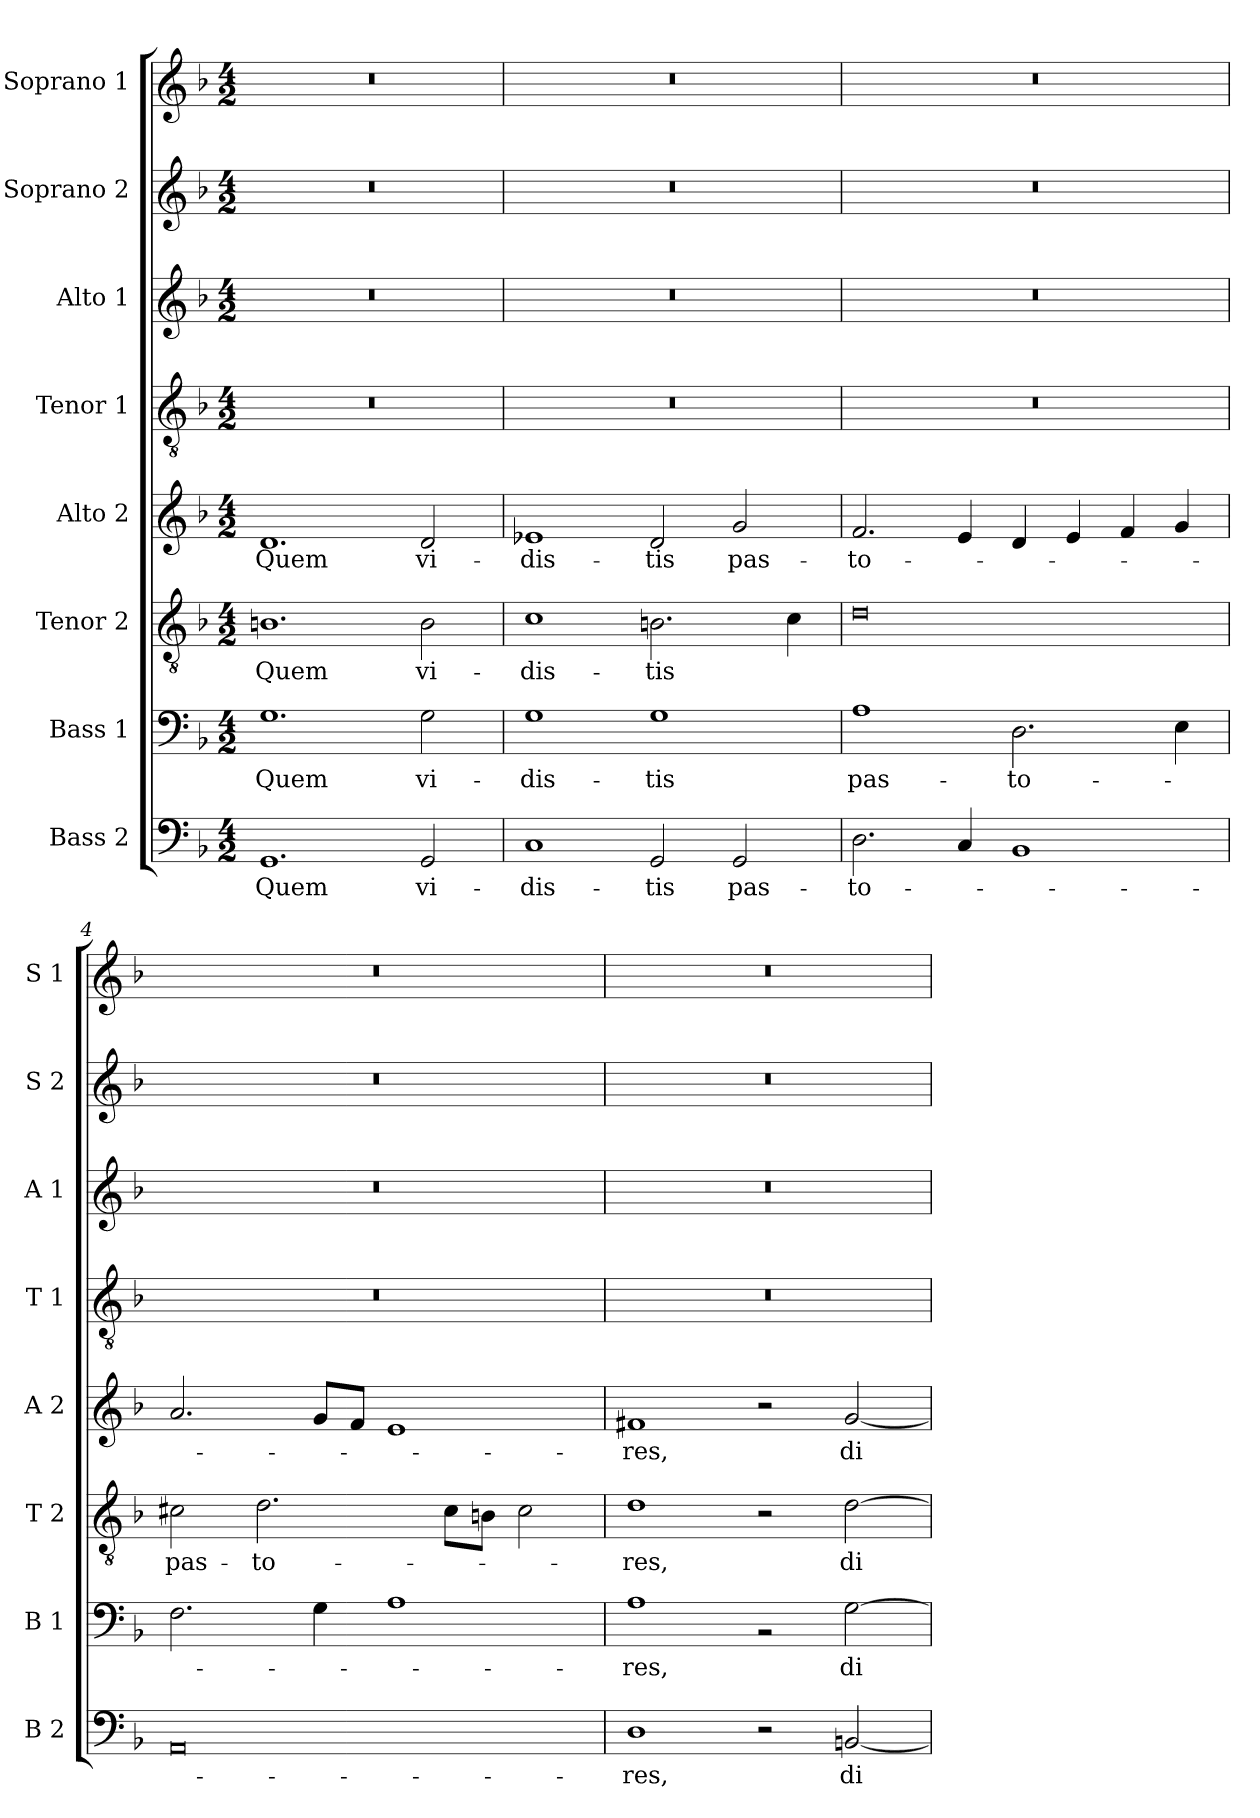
**kern	**text	**kern	**text	**kern	**text	**kern	**text	**kern	**kern	**kern	**kern
*part8	*part8	*part7	*part7	*part6	*part6	*part5	*part5	*part4	*part3	*part2	*part1
*staff8	*staff8	*staff7	*staff7	*staff6	*staff6	*staff5	*staff5	*staff4	*staff3	*staff2	*staff1
*I"Bass 2	*	*I"Bass 1	*	*I"Tenor 2	*	*I"Alto 2	*	*I"Tenor 1	*I"Alto 1	*I"Soprano 2	*I"Soprano 1
*I'B 2	*	*I'B 1	*	*I'T 2	*	*I'A 2	*	*I'T 1	*I'A 1	*I'S 2	*I'S 1
*clefF4	*	*clefF4	*	*clefGv2	*	*clefG2	*	*clefGv2	*clefG2	*clefG2	*clefG2
*k[b-]	*	*k[b-]	*	*k[b-]	*	*k[b-]	*	*k[b-]	*k[b-]	*k[b-]	*k[b-]
*F:	*	*F:	*	*F:	*	*F:	*	*F:	*F:	*F:	*F:
*M4/2	*	*M4/2	*	*M4/2	*	*M4/2	*	*M4/2	*M4/2	*M4/2	*M4/2
=1	=1	=1	=1	=1	=1	=1	=1	=1	=1	=1	=1
!	!LO:LY:b	!	!LO:LY:b	!	!LO:LY:b	!	!LO:LY:b	!	!	!	!
1.GG	Quem	1.G	Quem	1.Bn	Quem	1.d	Quem	0r	0r	0r	0r
!	!LO:LY:b	!	!LO:LY:b	!	!LO:LY:b	!	!LO:LY:b	!	!	!	!
2GG/	vi-	2G\	vi-	2B\	vi-	2d/	vi-	.	.	.	.
=2	=2	=2	=2	=2	=2	=2	=2	=2	=2	=2	=2
!	!LO:LY:b	!	!LO:LY:b	!	!LO:LY:b	!	!LO:LY:b	!	!	!	!
1C	-dis-	1G	-dis-	1c	-dis-	1e-X	-dis-	0r	0r	0r	0r
!	!LO:LY:b	!	!LO:LY:b	!	!LO:LY:b	!	!LO:LY:b	!	!	!	!
2GG/	-tis	1G	-tis	2.Bn\	-tis	2d/	-tis	.	.	.	.
!	!LO:LY:b	!	!	!	!	!	!LO:LY:b	!	!	!	!
2GG/	pas-	.	.	.	.	2g/	pas-	.	.	.	.
.	.	.	.	4c\	.	.	.	.	.	.	.
=3	=3	=3	=3	=3	=3	=3	=3	=3	=3	=3	=3
!	!LO:LY:b	!	!LO:LY:b	!	!	!	!LO:LY:b	!	!	!	!
2.D\	-to-	1A	pas-	0d	.	2.f/	-to-	0r	0r	0r	0r
4C/	.	.	.	.	.	4e/	.	.	.	.	.
!	!	!	!LO:LY:b	!	!	!	!	!	!	!	!
1BB-	.	2.D\	-to-	.	.	4d/	.	.	.	.	.
.	.	.	.	.	.	4e/	.	.	.	.	.
.	.	.	.	.	.	4f/	.	.	.	.	.
.	.	4E\	.	.	.	4g/	.	.	.	.	.
=4	=4	=4	=4	=4	=4	=4	=4	=4	=4	=4	=4
!	!	!	!	!	!LO:LY:b	!	!	!	!	!	!
0AA	.	2.F\	.	2c#X\	pas-	2.a/	.	0r	0r	0r	0r
!	!	!	!	!	!LO:LY:b	!	!	!	!	!	!
.	.	.	.	2.d\	-to-	.	.	.	.	.	.
.	.	4G\	.	.	.	8g/L	.	.	.	.	.
.	.	.	.	.	.	8f/J	.	.	.	.	.
.	.	1A	.	.	.	1e	.	.	.	.	.
.	.	.	.	8c#\L	.	.	.	.	.	.	.
.	.	.	.	8Bn\J	.	.	.	.	.	.	.
.	.	.	.	2c#\	.	.	.	.	.	.	.
!!LO:LB:g=z
=5	=5	=5	=5	=5	=5	=5	=5	=5	=5	=5	=5
!	!LO:LY:b	!	!LO:LY:b	!	!LO:LY:b	!	!LO:LY:b	!	!	!	!
1D	-res,	1A	-res,	1d	-res,	1f#X	-res,	0r	0r	0r	0r
2r	.	2rC	.	2r	.	2r	.	.	.	.	.
!	!LO:LY:b	!	!LO:LY:b	!	!LO:LY:b	!	!LO:LY:b	!	!	!	!
[2BBn/	di-	[2G\	di-	[2d\	di-	[2g/	di-	.	.	.	.
=	=	=	=	=	=	=	=	=	=	=	=
*-	*-	*-	*-	*-	*-	*-	*-	*-	*-	*-	*-
